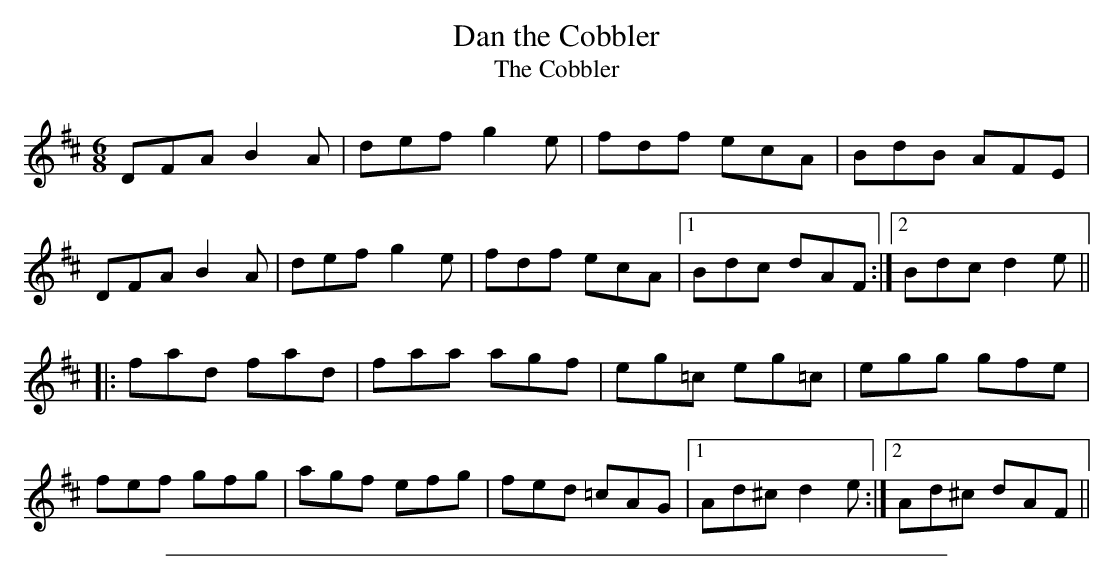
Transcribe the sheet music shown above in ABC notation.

X:1
T: Dan the Cobbler
T: Cobbler, The
M:6/8
L:1/8
K:D
DFA B2A|def g2e|fdf ecA|BdB AFE|
DFA B2A|def g2e|fdf ecA|1 Bdc dAF:|2 Bdc d2e||
|:fad fad|faa agf|eg=c eg=c|egg gfe|
fef gfg|agf efg|fed =cAG|1 Ad^c d2e:|2 Ad^c dAF||
